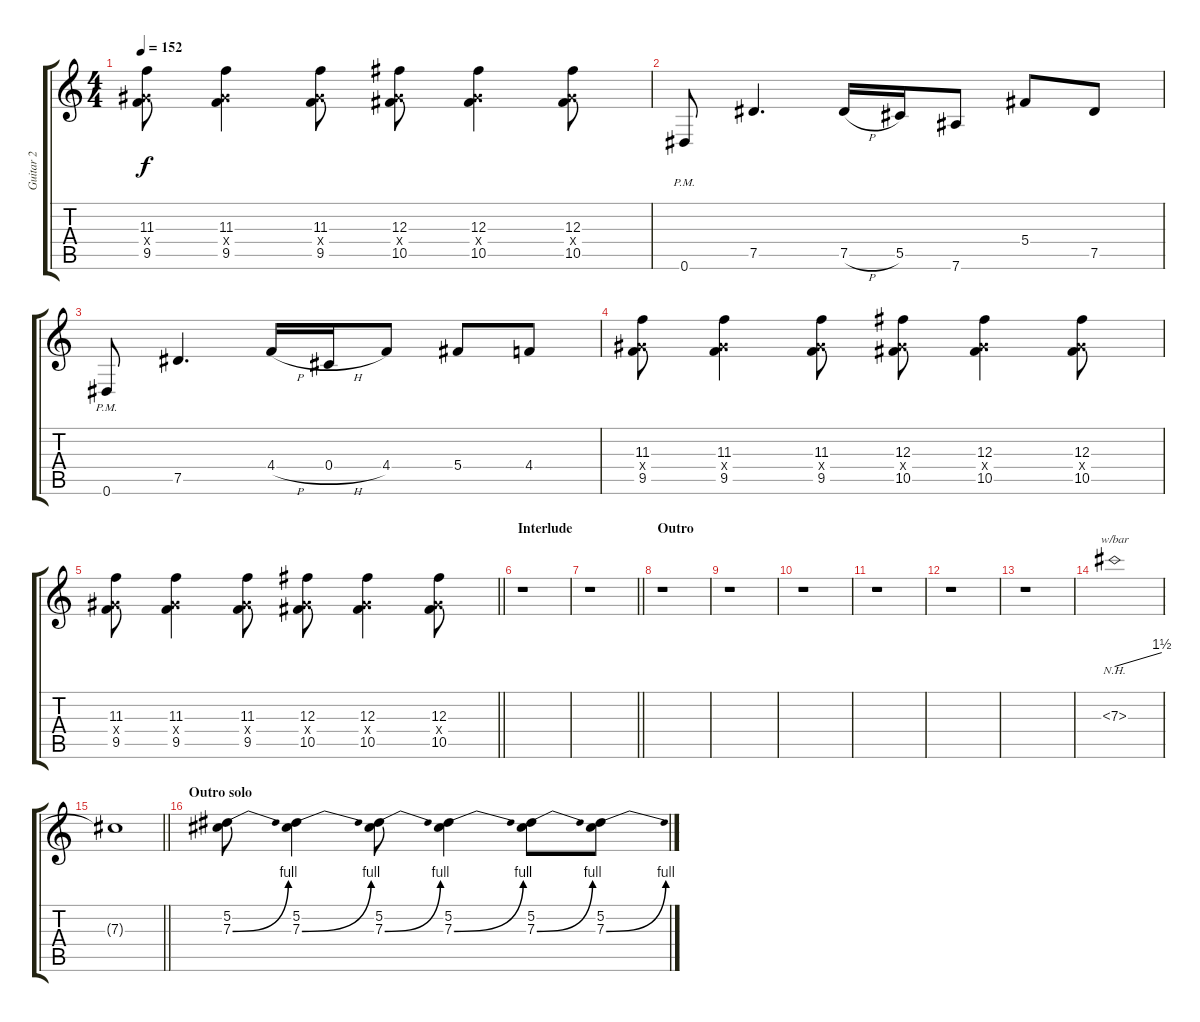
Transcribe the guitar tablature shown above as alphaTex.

\track ("Guitar 2" "Guitar 2") {instrument distortionguitar}
\staff {score tabs}
\tuning (Eb4 Bb3 Gb3 Db3 Ab2 Eb2) {hide}
\ts (4 4)
\tempo 152
\clef g2
\ks c
(11.3 7.4{x} 9.5).8{dy f} (11.3 7.4{x} 9.5).4 (11.3 7.4{x} 9.5).8 (12.3 7.4{x} 10.5).8 (12.3 7.4{x} 10.5).4 (12.3 7.4{x} 10.5).8 |
0.6{pm}.8 7.5.4{d} 7.5{h}.16 5.5.16 7.6.8 5.4.8 7.5.8 |
0.6{pm}.8 7.5.4{d} 4.4{h}.16 0.4{h}.16 4.4.8 5.4.8 4.4.8 |
(11.3 7.4{x} 9.5).8 (11.3 7.4{x} 9.5).4 (11.3 7.4{x} 9.5).8 (12.3 7.4{x} 10.5).8 (12.3 7.4{x} 10.5).4 (12.3 7.4{x} 10.5).8 |
\barLineRight lightlight
(11.3 7.4{x} 9.5).8 (11.3 7.4{x} 9.5).4 (11.3 7.4{x} 9.5).8 (12.3 7.4{x} 10.5).8 (12.3 7.4{x} 10.5).4 (12.3 7.4{x} 10.5).8 |
\section ("" "Interlude")
r.1 |
\barLineRight lightlight
r.1 |
\section ("" "Outro")
r.1 |
r.1 |
r.1 |
r.1 |
r.1 |
r.1 |
7.3{nh}.1{tbe (dive default 0 0 60 6) volume 13} |
\barLineRight lightlight
7.3{t}.1 |
\section ("" "Outro solo")
(5.2 7.3{be (bend 0 0 60 4)}).8 (5.2 7.3{be (bend 0 0 60 4)}).4 (5.2 7.3{be (bend 0 0 60 4)}).8 (5.2 7.3{be (bend 0 0 60 4)}).4 (5.2 7.3{be (bend 0 0 60 4)}).8 (5.2 7.3{be (bend 0 0 60 4)}).8
